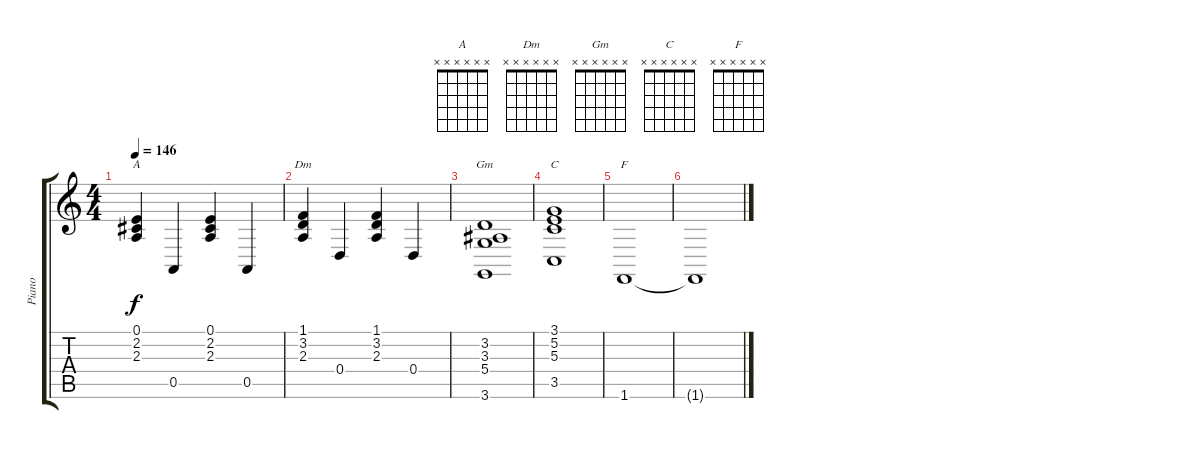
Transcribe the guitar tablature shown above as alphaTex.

\track ("Piano" "Piano") {instrument acousticgrandpiano}
\staff {score tabs}
\tuning (E4 B3 G3 D3 A2 E2) {hide}
\chord ("A" x x x x x x)
\chord ("Dm" x x x x x x)
\chord ("Gm" x x x x x x)
\chord ("C" x x x x x x)
\chord ("F" x x x x x x)
\ts (4 4)
\tempo 146
\clef g2
\ks c
(0.1 2.2 2.3).4{ch "A" dy f} 0.5.4 (0.1 2.2 2.3).4 0.5.4 |
(1.1 3.2 2.3).4{ch "Dm"} 0.4.4 (1.1 3.2 2.3).4 0.4.4 |
(3.2 3.3 5.4 3.6).1{ch "Gm"} |
(3.1 5.2 5.3 3.5).1{ch "C"} |
1.6.1{ch "F"} |
1.6{t}.1
